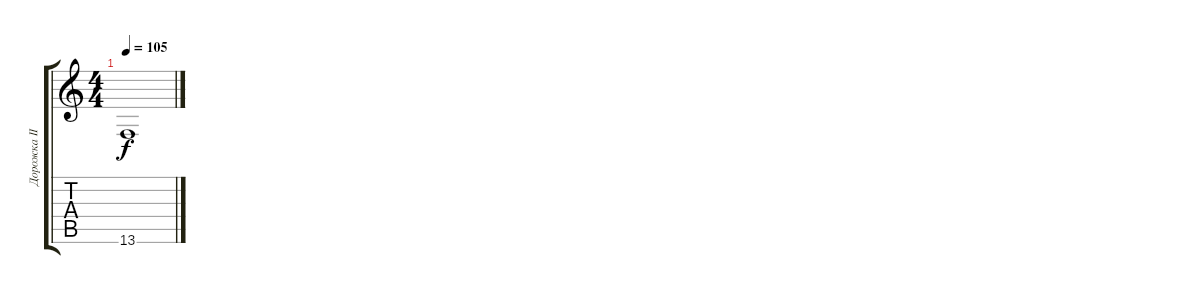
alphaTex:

\track ("Дорожка II" "Дорожка II") {instrument lead1square}
\staff {score tabs}
\tuning (E4 B3 G3 D3 A2 E2) {hide}
\ts (4 4)
\tempo 105
\clef g2
\ks c
13.6{t}.1{dy f}
